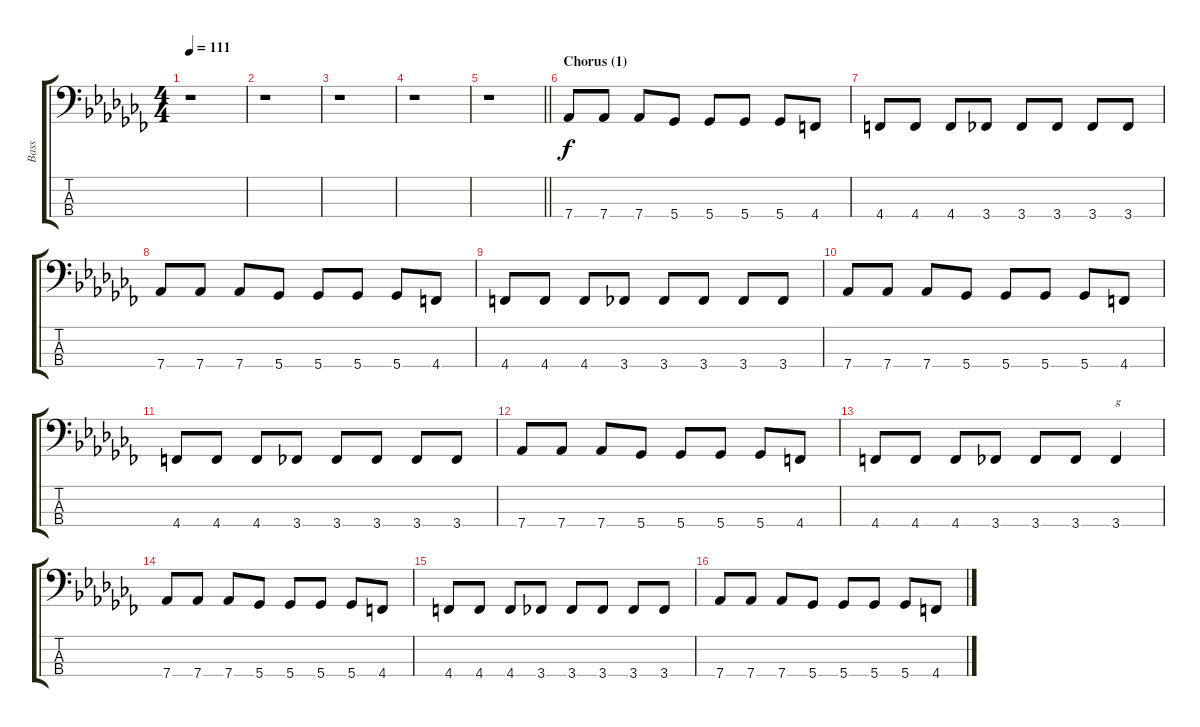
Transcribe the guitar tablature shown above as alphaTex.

\track ("Bass" "Bass") {instrument electricbasspick}
\staff {score tabs}
\tuning (Gb2 Db2 Ab1 Db1) {hide}
\ts (4 4)
\tempo 111
\clef f4
\ks abminor
r.1{dy f} |
r.1 |
r.1 |
r.1 |
\barLineRight lightlight
r.1 |
\section ("" "Chorus (1)")
7.4.8 7.4.8 7.4.8 5.4.8 5.4.8 5.4.8 5.4.8 4.4.8 |
4.4.8 4.4.8 4.4.8 3.4.8 3.4.8 3.4.8 3.4.8 3.4.8 |
7.4.8 7.4.8 7.4.8 5.4.8 5.4.8 5.4.8 5.4.8 4.4.8 |
4.4.8 4.4.8 4.4.8 3.4.8 3.4.8 3.4.8 3.4.8 3.4.8 |
7.4.8 7.4.8 7.4.8 5.4.8 5.4.8 5.4.8 5.4.8 4.4.8 |
4.4.8 4.4.8 4.4.8 3.4.8 3.4.8 3.4.8 3.4.8 3.4.8 |
7.4.8 7.4.8 7.4.8 5.4.8 5.4.8 5.4.8 5.4.8 4.4.8 |
4.4.8 4.4.8 4.4.8 3.4.8 3.4.8 3.4.8 3.4.4{txt "g"} |
7.4.8 7.4.8 7.4.8 5.4.8 5.4.8 5.4.8 5.4.8 4.4.8 |
4.4.8 4.4.8 4.4.8 3.4.8 3.4.8 3.4.8 3.4.8 3.4.8 |
7.4.8 7.4.8 7.4.8 5.4.8 5.4.8 5.4.8 5.4.8 4.4.8
